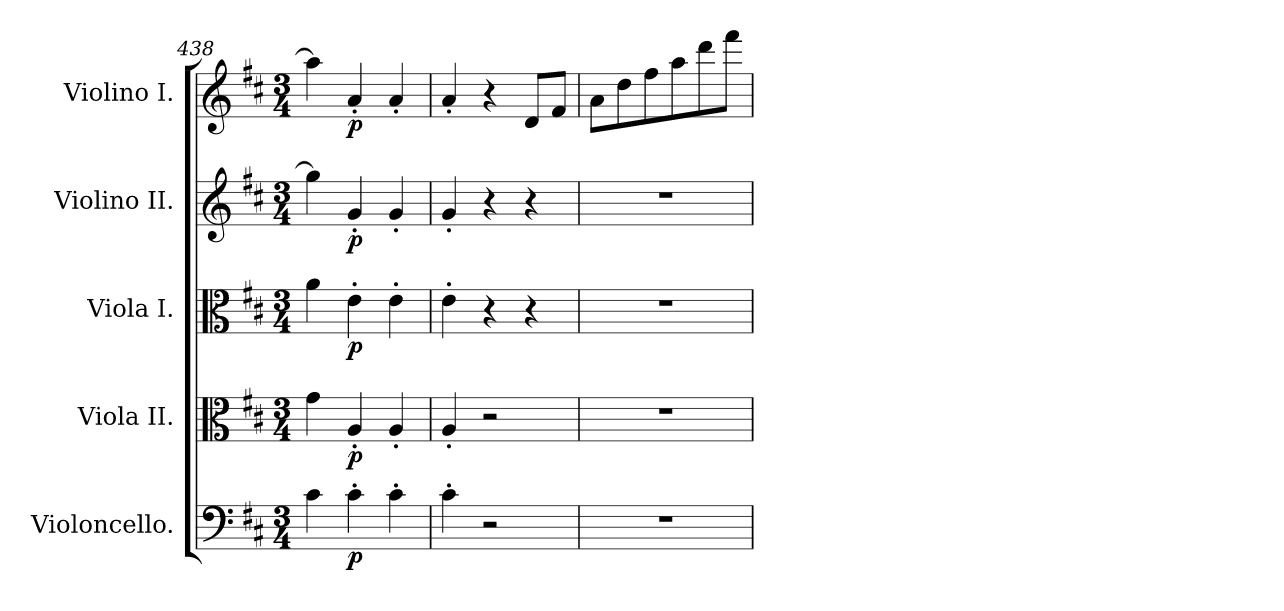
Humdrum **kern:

**kern	**dynam	**kern	**dynam	**kern	**dynam	**kern	**dynam	**kern	**dynam
*part5	*part5	*part4	*part4	*part3	*part3	*part2	*part2	*part1	*part1
*staff5	*staff5	*staff4	*staff4	*staff3	*staff3	*staff2	*staff2	*staff1	*staff1
*I"Violoncello.	*	*I"Viola II.	*	*I"Viola I.	*	*I"Violino II.	*	*I"Violino I.	*
*I'Vc	*	*I'Vla	*	*I'Vla	*	*I'Vln	*	*I'Vln	*
*clefF4	*	*clefC3	*	*clefC3	*	*clefG2	*	*clefG2	*
*k[f#c#]	*	*k[f#c#]	*	*k[f#c#]	*	*k[f#c#]	*	*k[f#c#]	*
*M3/4	*	*M3/4	*	*M3/4	*	*M3/4	*	*M3/4	*
=438	=438	=438	=438	=438	=438	=438	=438	=438	=438
4c#\	.	4g\	.	4a\	.	4gg\]	.	4aa\]	.
!	!LO:DY:b	!	!LO:DY:b	!	!LO:DY:b	!	!LO:DY:b	!	!LO:DY:b
4c#'\	p	4A'/	p	4e'\	p	4g'/	p	4a'/	p
4c#'\	.	4A'/	.	4e'\	.	4g'/	.	4a'/	.
=439	=439	=439	=439	=439	=439	=439	=439	=439	=439
4c#'\	.	4A'/	.	4e'\	.	4g'/	.	4a'/	.
2r	.	2r	.	4r	.	4r	.	4r	.
.	.	.	.	4r	.	4r	.	8d/L	.
.	.	.	.	.	.	.	.	8f#/J	.
=440	=440	=440	=440	=440	=440	=440	=440	=440	=440
2.r	.	2.r	.	2.r	.	2.r	.	8a\L	.
.	.	.	.	.	.	.	.	8dd\	.
.	.	.	.	.	.	.	.	8ff#\	.
.	.	.	.	.	.	.	.	8aa\	.
.	.	.	.	.	.	.	.	8ddd\	.
.	.	.	.	.	.	.	.	8fff#\J	.
=	=	=	=	=	=	=	=	=	=
*-	*-	*-	*-	*-	*-	*-	*-	*-	*-
